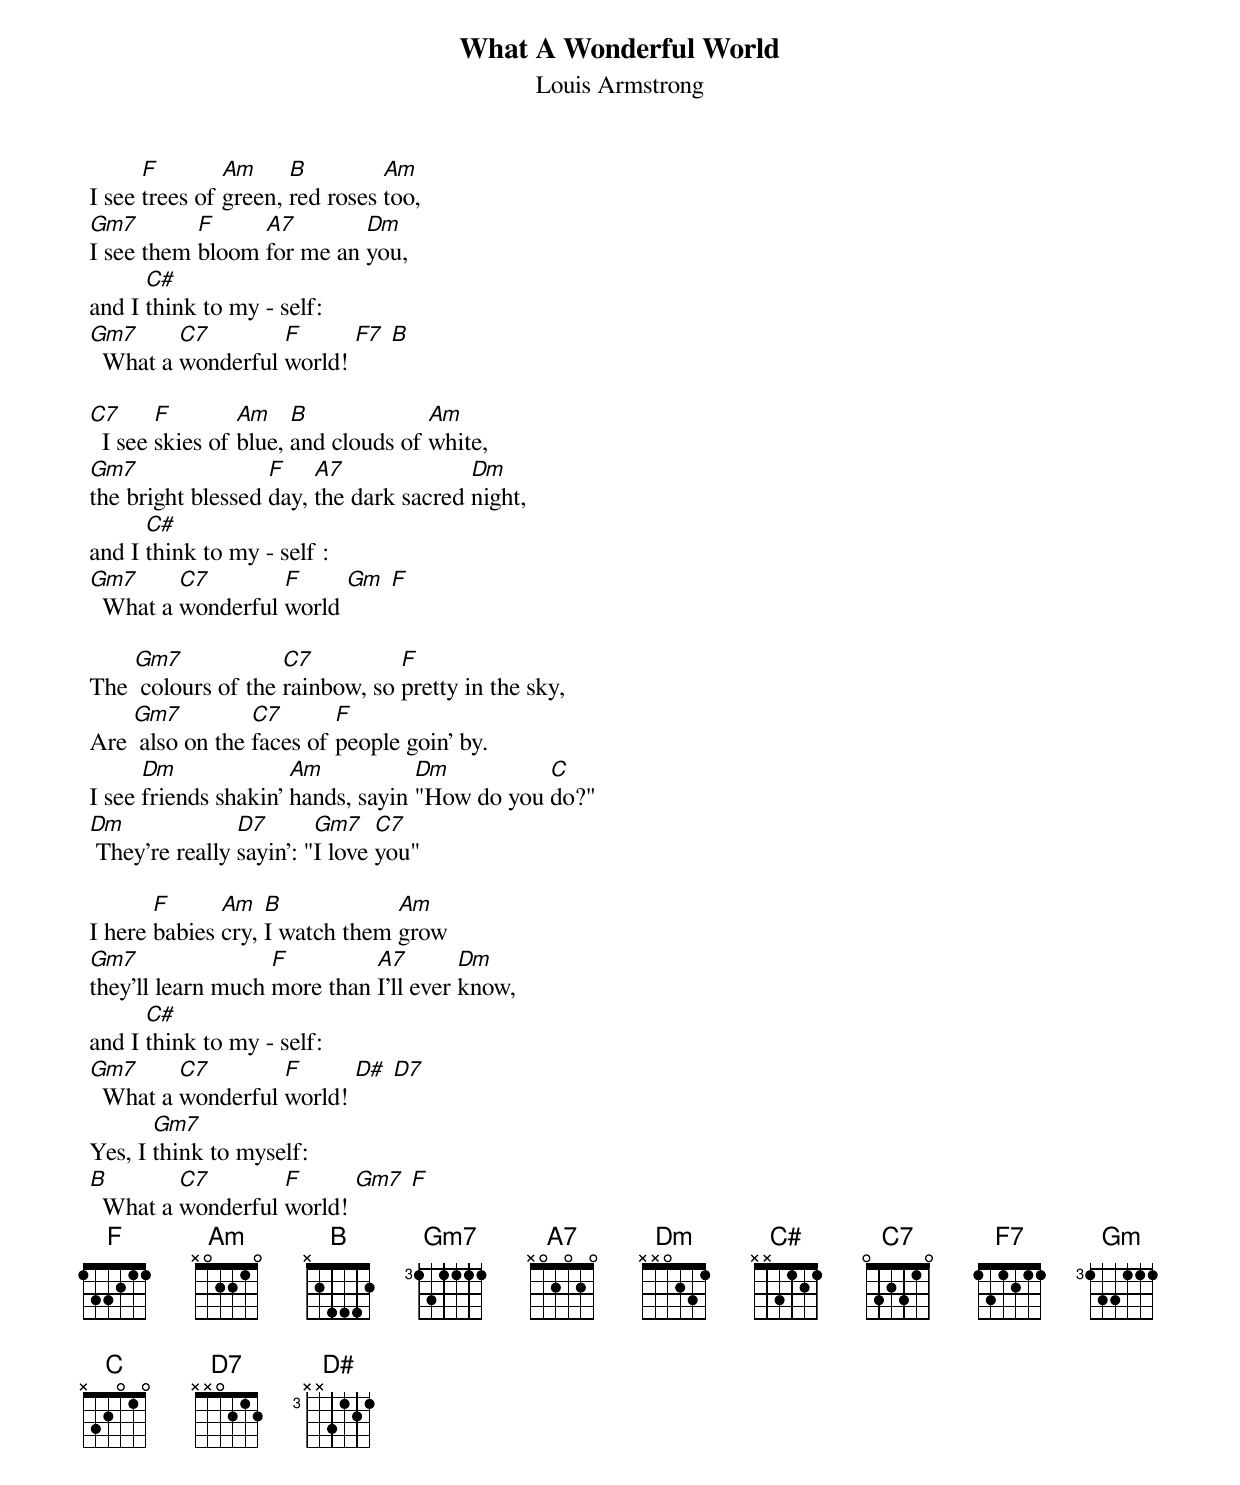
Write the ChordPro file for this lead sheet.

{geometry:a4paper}
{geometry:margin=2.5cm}
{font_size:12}

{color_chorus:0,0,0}

{title: What A Wonderful World}
{subtitle: Louis Armstrong}

{define:C7 3 x n 2 n 2 n}
{define:C# 4 x n 2 2 2 n}
{define:D# 6 x n 2 2 2 n}
{define:Gm7 t f1p3 p5 f1p3 f1p3 f1p3 f1p3}

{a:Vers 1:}
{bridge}
	I see [F]trees of [Am]green, [B]red roses [Am]too,
	[Gm7]I see them [F]bloom [A7]for me an [Dm]you,
	and I [C#]think to my - self:
	[Gm7]  What a [C7]wonderful [F]world! [F7] [B]
{/bridge}

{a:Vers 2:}
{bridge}
	[C7]  I see [F]skies of [Am]blue, [B]and clouds of [Am]white,
	[Gm7]the bright blessed [F]day, [A7]the dark sacred [Dm]night,
	and I [C#]think to my - self :
	[Gm7]  What a [C7]wonderful [F]world [Gm] [F]
{/bridge}

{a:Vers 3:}
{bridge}
	The [Gm7] colours of the [C7]rainbow, so [F]pretty in the sky,
	Are [Gm7] also on the [C7]faces of [F]people goin' by.
	I see [Dm]friends shakin' [Am]hands, sayin [Dm]"How do you [C]do?"
	[Dm] They're really [D7]sayin': "[Gm7]I love [C7]you"
{/bridge}

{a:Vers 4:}
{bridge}
	I here [F]babies [Am]cry, [B]I watch them [Am]grow
	[Gm7]they'll learn much [F]more than [A7]I'll ever [Dm]know,
	and I [C#]think to my - self:
	[Gm7]  What a [C7]wonderful [F]world! [D#] [D7]
	Yes, I [Gm7]think to myself:
	[B]  What a [C7]wonderful [F]world! [Gm7] [F]
{/bridge}
